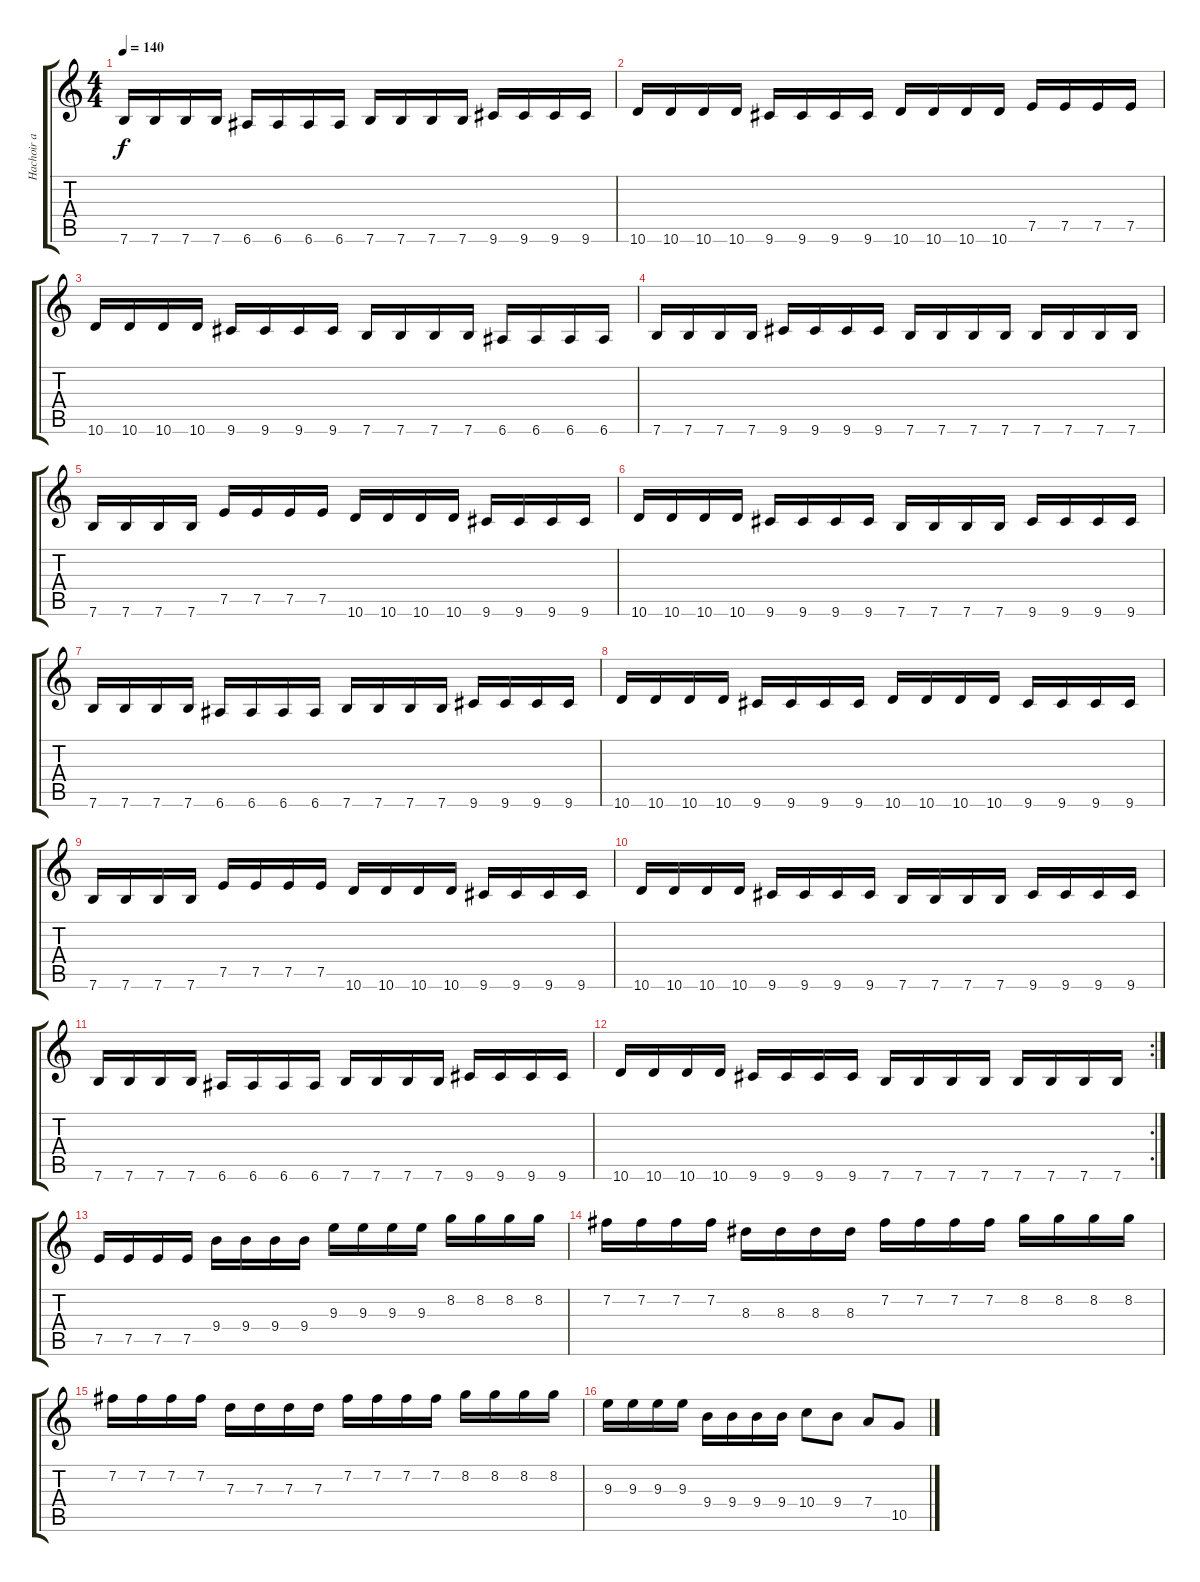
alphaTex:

\track ("Hachoir a Elfes" "Hachoir a ") {instrument distortionguitar}
\staff {score tabs}
\tuning (E4 B3 G3 D3 A2 E2) {hide}
\ts (4 4)
\tempo 140
\clef g2
\ks c
7.6.16{dy f} 7.6.16 7.6.16 7.6.16 6.6.16 6.6.16 6.6.16 6.6.16 7.6.16 7.6.16 7.6.16 7.6.16 9.6.16 9.6.16 9.6.16 9.6.16 |
10.6.16 10.6.16 10.6.16 10.6.16 9.6.16 9.6.16 9.6.16 9.6.16 10.6.16 10.6.16 10.6.16 10.6.16 7.5.16 7.5.16 7.5.16 7.5.16 |
10.6.16 10.6.16 10.6.16 10.6.16 9.6.16 9.6.16 9.6.16 9.6.16 7.6.16 7.6.16 7.6.16 7.6.16 6.6.16 6.6.16 6.6.16 6.6.16 |
7.6.16 7.6.16 7.6.16 7.6.16 9.6.16 9.6.16 9.6.16 9.6.16 7.6.16 7.6.16 7.6.16 7.6.16 7.6.16 7.6.16 7.6.16 7.6.16 |
7.6.16 7.6.16 7.6.16 7.6.16 7.5.16 7.5.16 7.5.16 7.5.16 10.6.16 10.6.16 10.6.16 10.6.16 9.6.16 9.6.16 9.6.16 9.6.16 |
10.6.16 10.6.16 10.6.16 10.6.16 9.6.16 9.6.16 9.6.16 9.6.16 7.6.16 7.6.16 7.6.16 7.6.16 9.6.16 9.6.16 9.6.16 9.6.16 |
7.6.16 7.6.16 7.6.16 7.6.16 6.6.16 6.6.16 6.6.16 6.6.16 7.6.16 7.6.16 7.6.16 7.6.16 9.6.16 9.6.16 9.6.16 9.6.16 |
10.6.16 10.6.16 10.6.16 10.6.16 9.6.16 9.6.16 9.6.16 9.6.16 10.6.16 10.6.16 10.6.16 10.6.16 9.6.16 9.6.16 9.6.16 9.6.16 |
7.6.16 7.6.16 7.6.16 7.6.16 7.5.16 7.5.16 7.5.16 7.5.16 10.6.16 10.6.16 10.6.16 10.6.16 9.6.16 9.6.16 9.6.16 9.6.16 |
10.6.16 10.6.16 10.6.16 10.6.16 9.6.16 9.6.16 9.6.16 9.6.16 7.6.16 7.6.16 7.6.16 7.6.16 9.6.16 9.6.16 9.6.16 9.6.16 |
7.6.16 7.6.16 7.6.16 7.6.16 6.6.16 6.6.16 6.6.16 6.6.16 7.6.16 7.6.16 7.6.16 7.6.16 9.6.16 9.6.16 9.6.16 9.6.16 |
\rc 2
10.6.16 10.6.16 10.6.16 10.6.16 9.6.16 9.6.16 9.6.16 9.6.16 7.6.16 7.6.16 7.6.16 7.6.16 7.6.16 7.6.16 7.6.16 7.6.16 |
7.5.16 7.5.16 7.5.16 7.5.16 9.4.16 9.4.16 9.4.16 9.4.16 9.3.16 9.3.16 9.3.16 9.3.16 8.2.16 8.2.16 8.2.16 8.2.16 |
7.2.16 7.2.16 7.2.16 7.2.16 8.3.16 8.3.16 8.3.16 8.3.16 7.2.16 7.2.16 7.2.16 7.2.16 8.2.16 8.2.16 8.2.16 8.2.16 |
7.2.16 7.2.16 7.2.16 7.2.16 7.3.16 7.3.16 7.3.16 7.3.16 7.2.16 7.2.16 7.2.16 7.2.16 8.2.16 8.2.16 8.2.16 8.2.16 |
9.3.16 9.3.16 9.3.16 9.3.16 9.4.16 9.4.16 9.4.16 9.4.16 10.4.8 9.4.8 7.4.8 10.5.8
